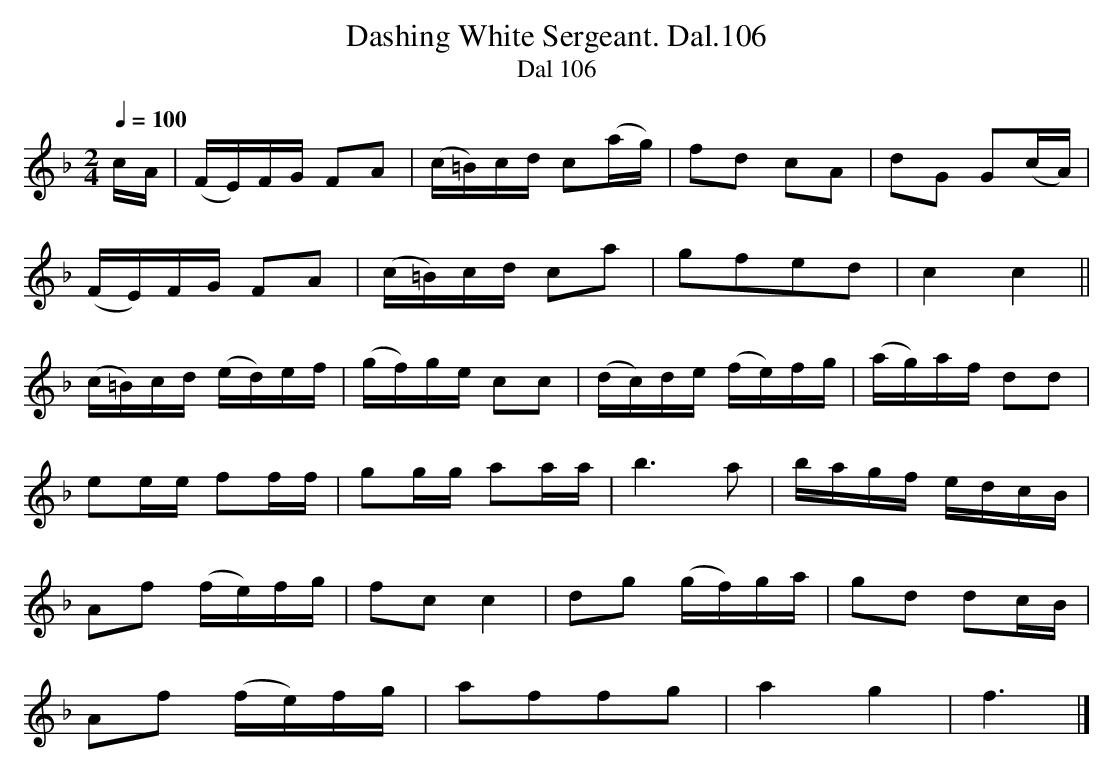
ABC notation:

X:1
T:Dashing White Sergeant. Dal.106
T:Dal 106
M:2/4
L:1/8
Q:1/4=100
K:F
c/A/|(F/E/)F/G/ FA | (c/=B/)c/d/ c(a/g/) | fd cA | dG G(c/A/) |
(F/E/)F/G/ FA | (c/=B/)c/d/ ca | gfed | c2c2 ||
(c/=B/)c/d/ (e/d/)e/f/ |(g/f/)g/e/ cc | (d/c/)d/e/ (f/e/)f/g/ | (a/g/)a/f/ dd |
ee/e/ ff/f/ | gg/g/ aa/a/ | b3 a | b/a/g/f/ e/d/c/B/ |
Af (f/e/)f/g/ | fc c2 | dg (g/f/)g/a/ | gd dc/B/ |
Af (f/e/)f/g/ | affg | a2g2 | f3|]
